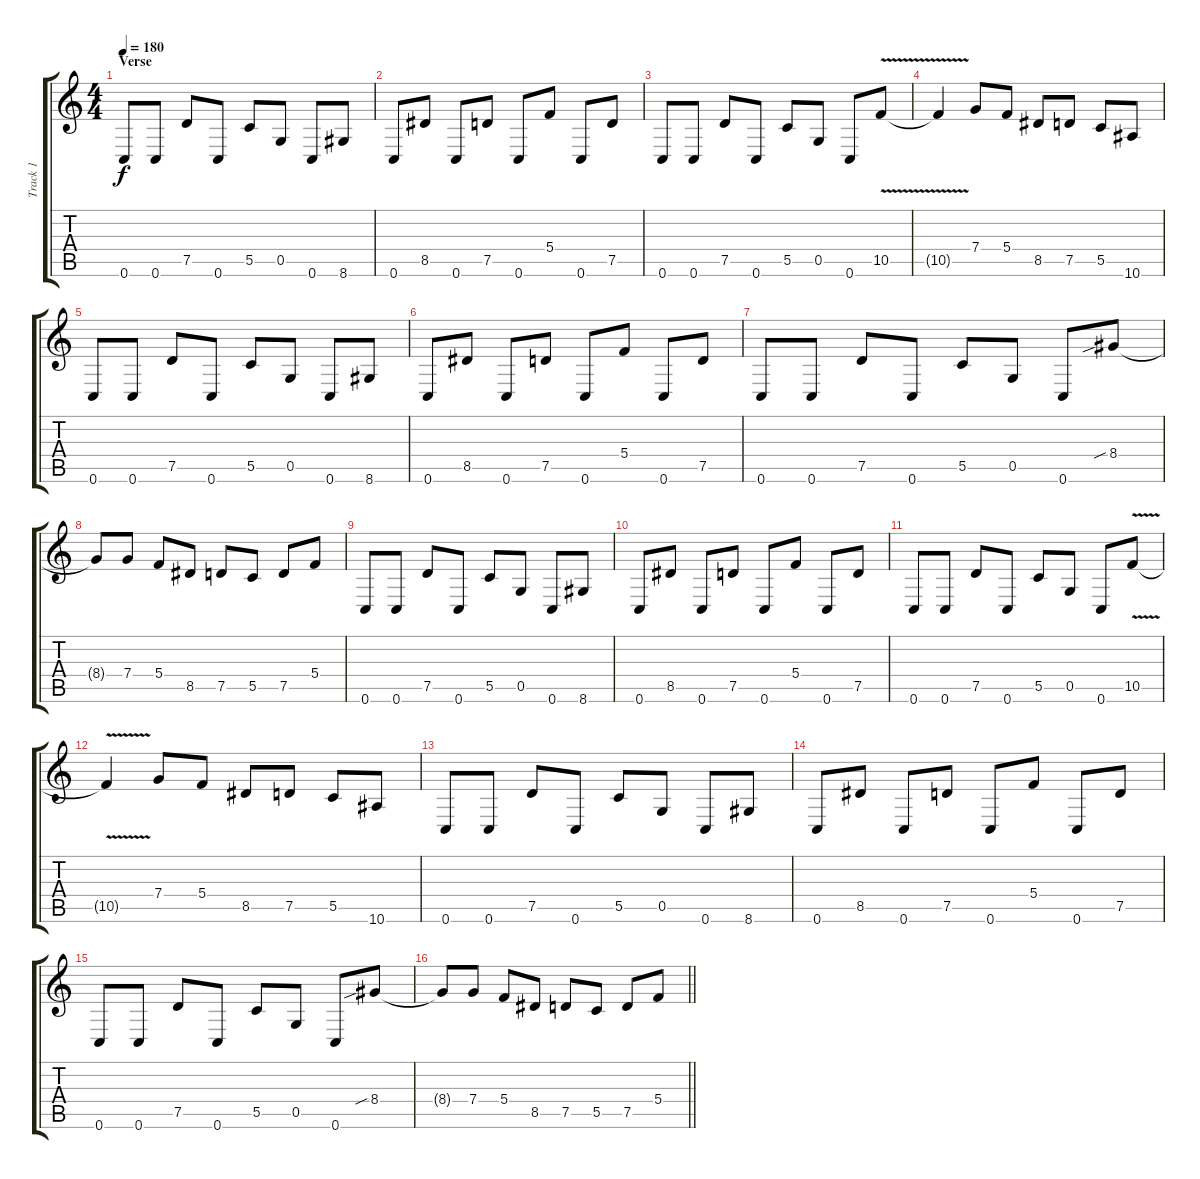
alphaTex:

\track ("Track 1" "Track 1") {instrument distortionguitar}
\staff {score tabs}
\tuning (D4 A3 F3 C3 G2 C2) {hide}
\ts (4 4)
\section ("" "Verse")
\tempo 180
\clef g2
\ks c
0.6.8{dy f} 0.6.8 7.5.8 0.6.8 5.5.8 0.5.8 0.6.8 8.6.8 |
0.6.8 8.5.8 0.6.8 7.5.8 0.6.8 5.4.8 0.6.8 7.5.8 |
0.6.8 0.6.8 7.5.8 0.6.8 5.5.8 0.5.8 0.6.8 10.5{v}.8 |
10.5{t}.4 7.4.8 5.4.8 8.5.8 7.5.8 5.5.8 10.6.8 |
0.6.8 0.6.8 7.5.8 0.6.8 5.5.8 0.5.8 0.6.8 8.6.8 |
0.6.8 8.5.8 0.6.8 7.5.8 0.6.8 5.4.8 0.6.8 7.5.8 |
0.6.8 0.6.8 7.5.8 0.6.8 5.5.8 0.5.8 0.6.8 8.4{sib}.8 |
8.4{t}.8 7.4.8 5.4.8 8.5.8 7.5.8 5.5.8 7.5.8 5.4.8 |
0.6.8 0.6.8 7.5.8 0.6.8 5.5.8 0.5.8 0.6.8 8.6.8 |
0.6.8 8.5.8 0.6.8 7.5.8 0.6.8 5.4.8 0.6.8 7.5.8 |
0.6.8 0.6.8 7.5.8 0.6.8 5.5.8 0.5.8 0.6.8 10.5{v}.8 |
10.5{t}.4 7.4.8 5.4.8 8.5.8 7.5.8 5.5.8 10.6.8 |
0.6.8 0.6.8 7.5.8 0.6.8 5.5.8 0.5.8 0.6.8 8.6.8 |
0.6.8 8.5.8 0.6.8 7.5.8 0.6.8 5.4.8 0.6.8 7.5.8 |
0.6.8 0.6.8 7.5.8 0.6.8 5.5.8 0.5.8 0.6.8 8.4{sib}.8 |
\barLineRight lightlight
8.4{t}.8 7.4.8 5.4.8 8.5.8 7.5.8 5.5.8 7.5.8 5.4.8
